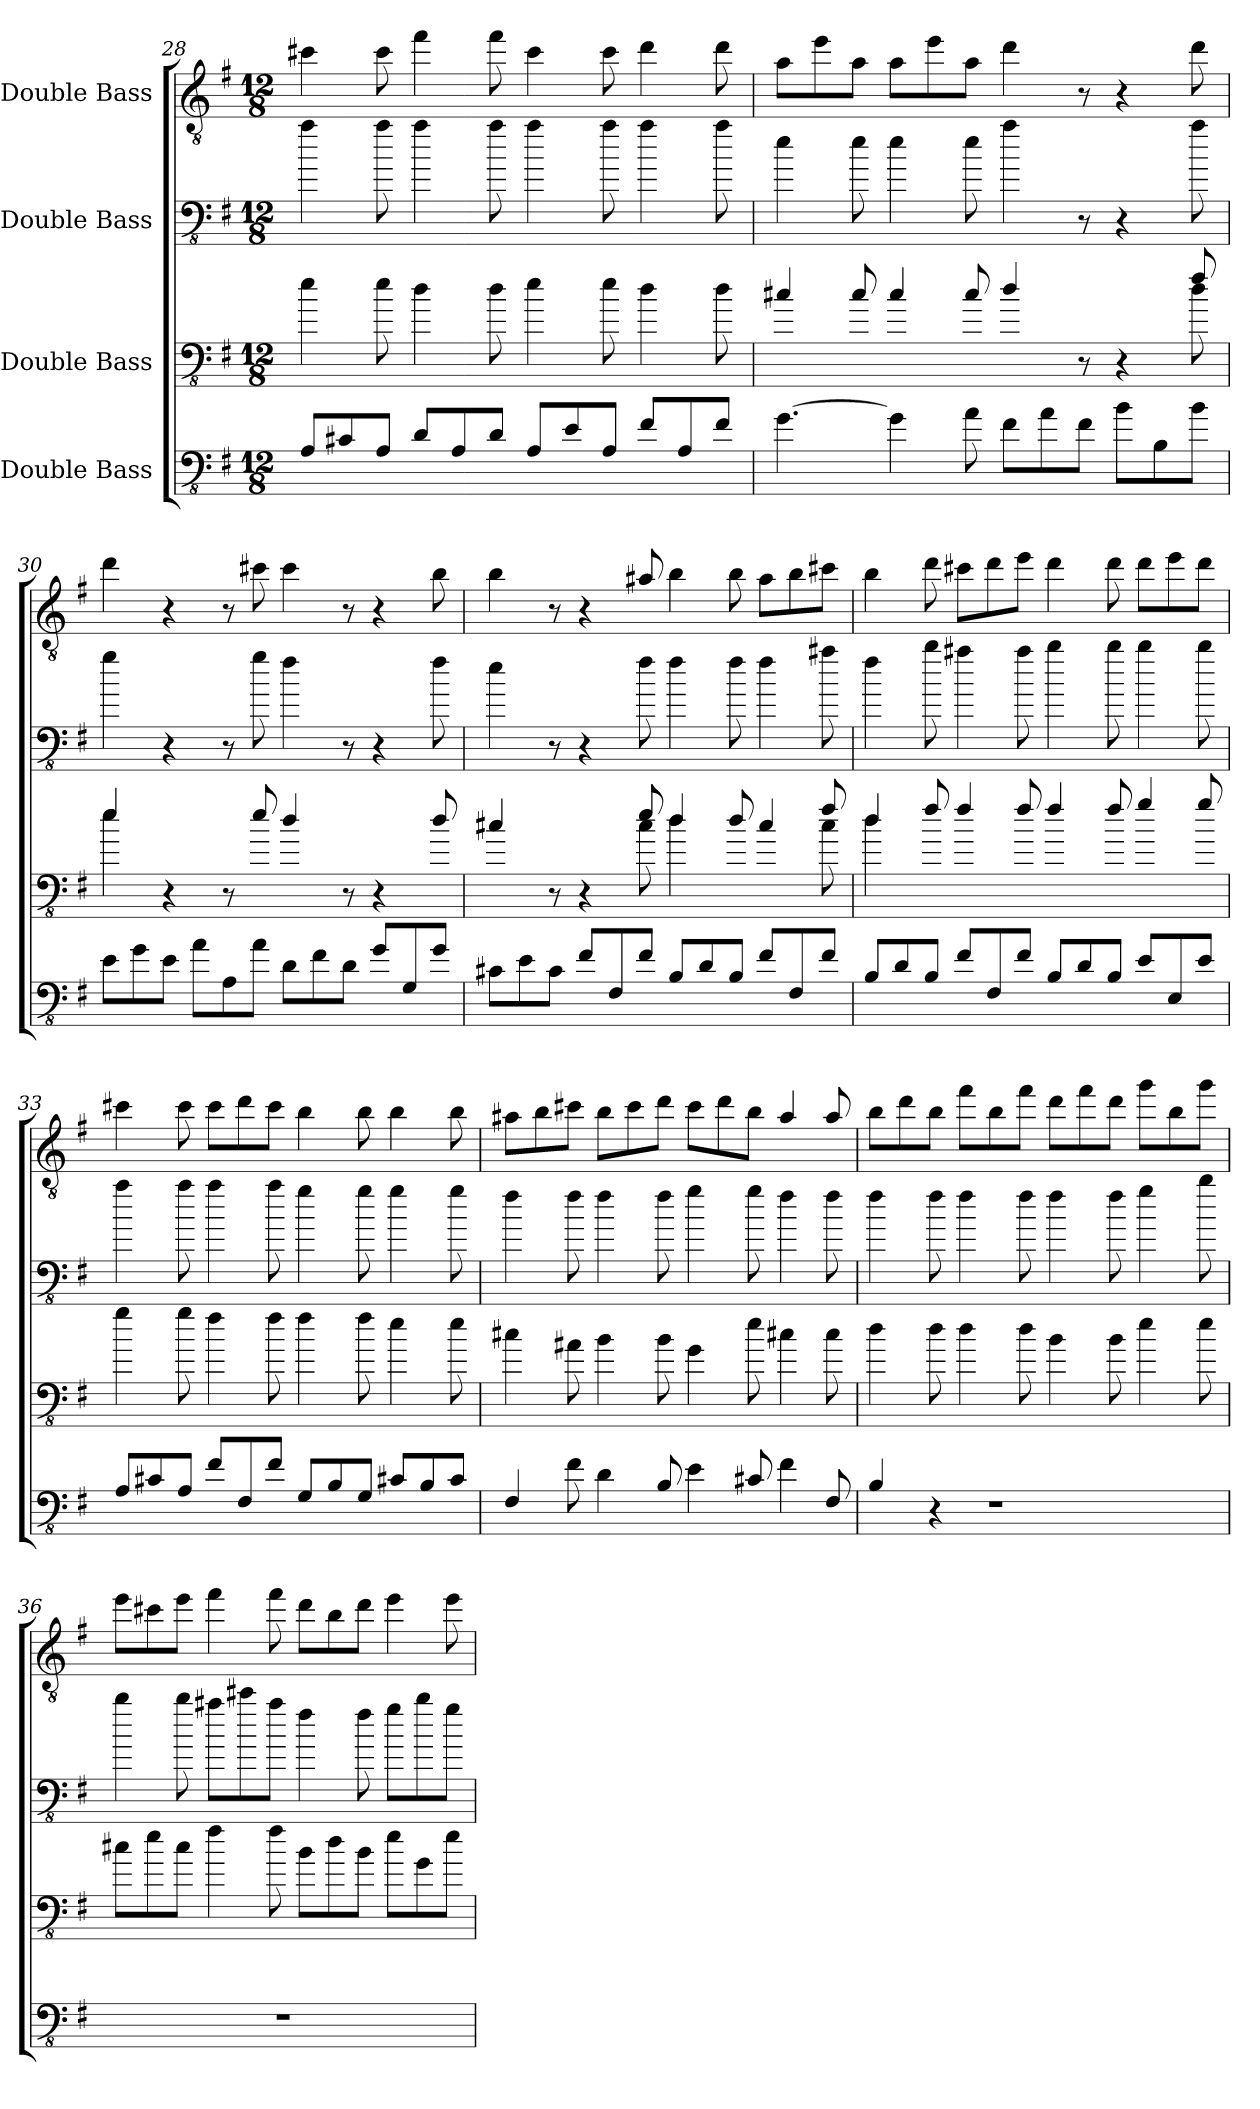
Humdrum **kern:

**kern	**kern	**kern	**kern
*part4	*part3	*part2	*part1
*staff4	*staff3	*staff2	*staff1
*I"Double Bass	*I"Double Bass	*I"Double Bass	*I"Double Bass
!!LO:LB:g=z
*clefFv4	*clefFv4	*clefFv4	*clefGv2
*ITrd7c12	*ITrd7c12	*ITrd7c12	*ITrd7c12
*k[f#]	*k[f#]	*k[f#]	*k[f#]
*M12/8	*M12/8	*M12/8	*M12/8
=28	=28	=28	=28
8AAA/L	4E\	4A\	4c#X\
8CC#X/	.	.	.
8AAA/J	8E\	8A\	8c#\
8DD/L	4D\	4A\	4f#\
8AAA/	.	.	.
8DD/J	8D\	8A\	8f#\
8AAA/L	4E\	4A\	4c#\
8EE/	.	.	.
8AAA/J	8E\	8A\	8c#\
8FF#/L	4D\	4A\	4d\
8AAA/	.	.	.
8FF#/J	8D\	8A\	8d\
=29	=29	=29	=29
*	*^	*	*
[4.GG\	4C#X/	4.ryy	4E\	8A\L
.	.	.	.	8e\
.	8C#/	.	8E\	8A\J
*	*v	*v	*	*
4GG\]	4C#/	4E\	8A\L
.	.	.	8e\
8AA\	8C#/	8E\	8A\J
8FF#\L	4D/	4A\	4d\
8AA\	.	.	.
8FF#\J	8r	8r	8r
8BB\L	4r	4r	4r
8BBB\	.	.	.
*	*^	*	*
8BB\J	8F#/	8D\	8A\	8d\
=30	=30	=30	=30	=30
8EE\L	4E/	4E\	4G\	4d\
8GG\	.	.	.	.
8EE\J	4r	1ryy	4r	4r
8AA\L	.	.	.	.
8AAA\	8r	.	8r	8r
8AA\J	8E/	.	8G\	8c#X\
8DD\L	4D/	.	4F#\	4c#\
8FF#\	.	.	.	.
8DD\J	8r	.	8r	8r
8GG/L	4r	.	4r	4r
8GGG/	.	4ryy	.	.
8GG/J	8D/	.	8F#\	8B\
!!LO:PB:g=z
=31	=31	=31	=31	=31
8CC#X\L	4C#X/	8ryy	4E\	4B\
*	*v	*v	*	*
8EE\	.	.	.
8CC#\J	8r	8r	8r
8FF#/L	4r	4r	4r
8FFF#/	.	.	.
*	*^	*	*
8FF#/J	8E/	8C#\	8F#\	8A#X/
8BBB/L	4D/	4D\	4F#\	4B\
8DD/	.	.	.	.
8BBB/J	8D/	4.ryy	8F#\	8B\
8FF#/L	4C#/	.	4F#\	8A#\L
8FFF#/	.	.	.	8B\
8FF#/J	8F#/	8C#\	8A#X\	8c#X\J
=32	=32	=32	=32	=32
8BBB/L	4D/	4D\	4F#\	4B\
8DD/	.	.	.	.
8BBB/J	8F#/	1ryy	8B\	8d\
8FF#/L	4F#/	.	4A#X\	8c#X\L
8FFF#/	.	.	.	8d\
8FF#/J	8F#/	.	8A#\	8e\J
8BBB/L	4F#/	.	4B\	4d\
8DD/	.	.	.	.
8BBB/J	8F#/	.	8B\	8d\
8EE/L	4G/	.	4B\	8d\L
8EEE/	.	4ryy	.	8e\
8EE/J	8G/	.	8B\	8d\J
*	*v	*v	*	*
!!LO:LB:g=z
=33	=33	=33	=33
8AAA/L	4G\	4A\	4c#X\
8CC#X/	.	.	.
8AAA/J	8G\	8A\	8c#\
8FF#/L	4F#\	4A\	8c#\L
8FFF#/	.	.	8d\
8FF#/J	8F#\	8A\	8c#\J
8GGG/L	4F#\	4G\	4B\
8BBB/	.	.	.
8GGG/J	8F#\	8G\	8B\
8CC#X/L	4E\	4G\	4B\
8BBB/	.	.	.
8CC#/J	8E\	8G\	8B\
=34	=34	=34	=34
4FFF#/	4C#X\	4F#\	8A#X\L
.	.	.	8B\
8FF#\	8AA#X\	8F#\	8c#X\J
4DD\	4BB\	4F#\	8B\L
.	.	.	8c#\
8BBB/	8BB\	8F#\	8d\J
4EE\	4GG\	4G\	8c#\L
.	.	.	8d\
8CC#X/	8E\	8G\	8B\J
4FF#\	4C#X\	4F#\	4A#/
8FFF#/	8C#\	8F#\	8A#/
=35	=35	=35	=35
4BBB/	4D\	4F#\	8B\L
.	.	.	8d\
4r	8D\	8F#\	8B\J
.	4D\	4F#\	8f#\L
1r	.	.	8B\
.	8D\	8F#\	8f#\J
.	4BB\	4F#\	8d\L
.	.	.	8f#\
.	8BB\	8F#\	8d\J
.	4E\	4G\	8g\L
.	.	.	8B\
.	8E\	8B\	8g\J
!!LO:LB:g=z
=36	=36	=36	=36
1.r	8C#X\L	4B\	8e\L
.	8E\	.	8c#X\
.	8C#\J	8B\	8e\J
.	4F#\	8A#X\L	4f#\
.	.	8c#X\	.
.	8F#\	8A#\J	8f#\
.	8BB\L	4F#\	8d\L
.	8D\	.	8B\
.	8BB\J	8F#\	8d\J
.	8E\L	8G\L	4e\
.	8GG\	8B\	.
.	8E\J	8G\J	8e\
=	=	=	=
*-	*-	*-	*-
